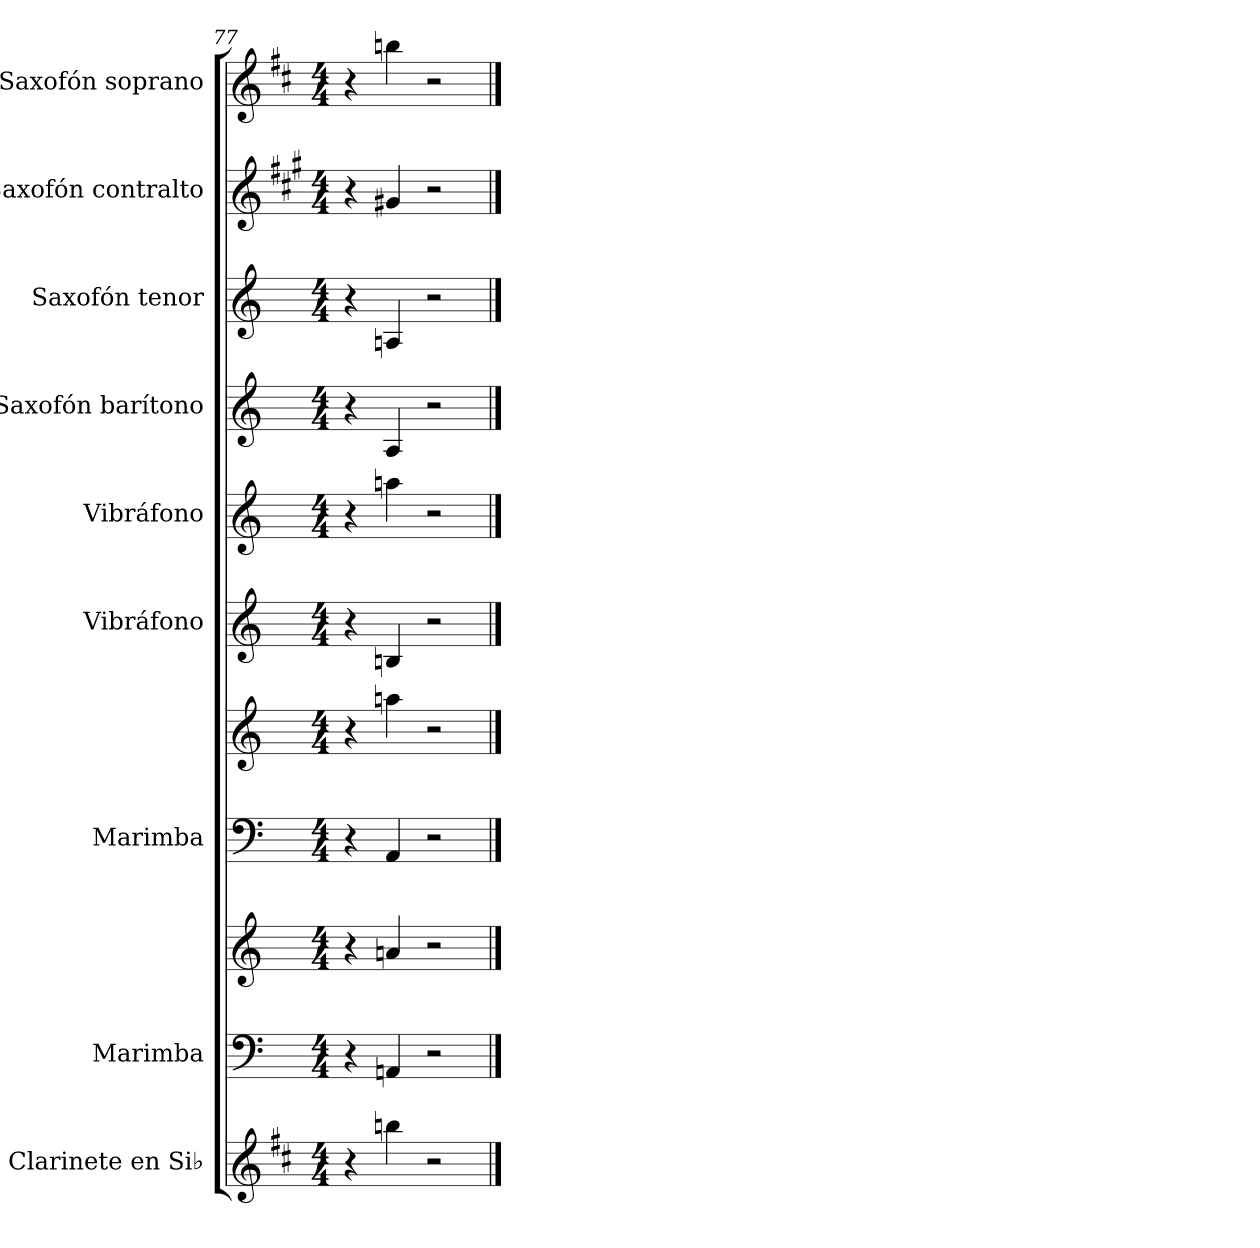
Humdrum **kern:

**kern	**kern	**kern	**kern	**kern	**kern	**kern	**kern	**kern	**kern	**kern
*part9	*part8	*part8	*part7	*part7	*part6	*part5	*part4	*part3	*part2	*part1
*staff11	*staff10	*staff9	*staff8	*staff7	*staff6	*staff5	*staff4	*staff3	*staff2	*staff1
*I"Clarinete en Si♭	*I"Marimba	*	*I"Marimba	*	*I"Vibráfono	*I"Vibráfono	*I"Saxofón barítono	*I"Saxofón tenor	*I"Saxofón contralto	*I"Saxofón soprano
*I'Cl. Si♭	*I'Mrm.	*	*I'Mrm.	*	*I'Vib.	*I'Vib.	*I'Sax. Bar.	*I'Sax. T.	*I'Sax. Ctrl.	*I'Sax. sop.
*clefG2	*clefF4	*clefG2	*clefF4	*clefG2	*clefG2	*clefG2	*clefG2	*clefG2	*clefG2	*clefG2
*ITrd1c2	*	*	*	*	*	*	*ITrd12c21	*ITrd8c14	*ITrd5c9	*ITrd1c2
*k[]	*k[]	*k[]	*k[]	*k[]	*k[]	*k[]	*k[]	*k[]	*k[]	*k[]
*M4/4	*M4/4	*M4/4	*M4/4	*M4/4	*M4/4	*M4/4	*M4/4	*M4/4	*M4/4	*M4/4
=77	=77	=77	=77	=77	=77	=77	=77	=77	=77	=77
4r	4r	4r	4r	4r	4r	4r	4r	4r	4r	4r
4aan\	4AAn/	4an/	4AA/	4aan\	4Bn/	4aan\	4AA/	4AAn/	4Bn/	4aan\
2r	2r	2r	2r	2r	2r	2r	2r	2r	2r	2r
==	==	==	==	==	==	==	==	==	==	==
*-	*-	*-	*-	*-	*-	*-	*-	*-	*-	*-
